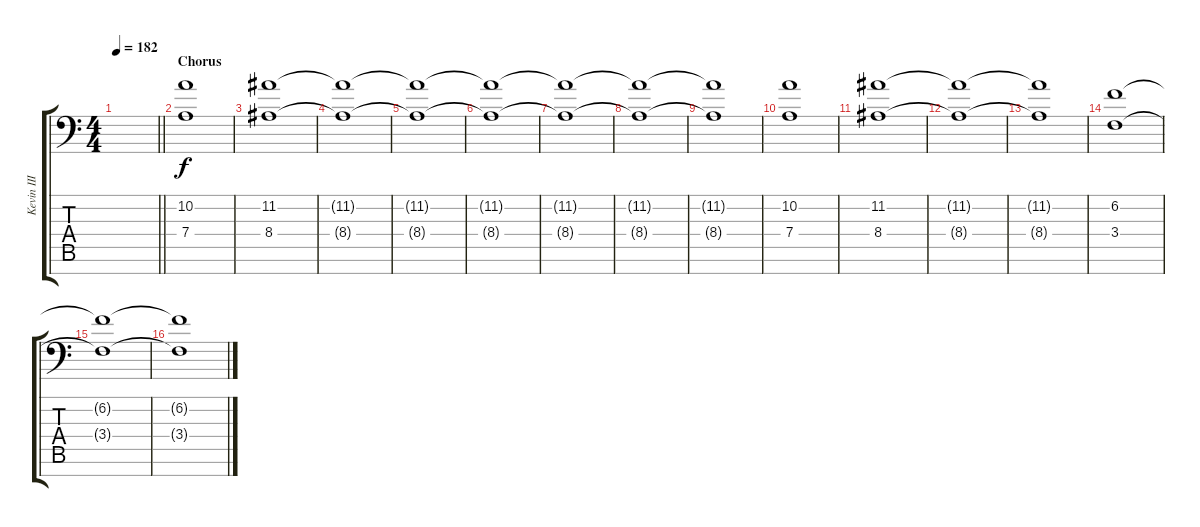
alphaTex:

\track ("Kevin III" "Kevin III") {instrument choiraahs}
\staff {score tabs}
\tuning (E4 B3 G3 D3 A2 E2 B0) {hide}
\ts (4 4)
\tempo 182
\clef f4
\barLineRight lightlight
\ks c
|
\section ("" "Chorus")
(10.2 7.4).1 |
(11.2 8.4).1 |
(11.2{t} 8.4{t}).1 |
(11.2{t} 8.4{t}).1 |
(11.2{t} 8.4{t}).1 |
(11.2{t} 8.4{t}).1 |
(11.2{t} 8.4{t}).1 |
(11.2{t} 8.4{t}).1 |
(10.2 7.4).1 |
(11.2 8.4).1 |
(11.2{t} 8.4{t}).1 |
(11.2{t} 8.4{t}).1 |
(6.2 3.4).1 |
(6.2{t} 3.4{t}).1 |
(6.2{t} 3.4{t}).1
